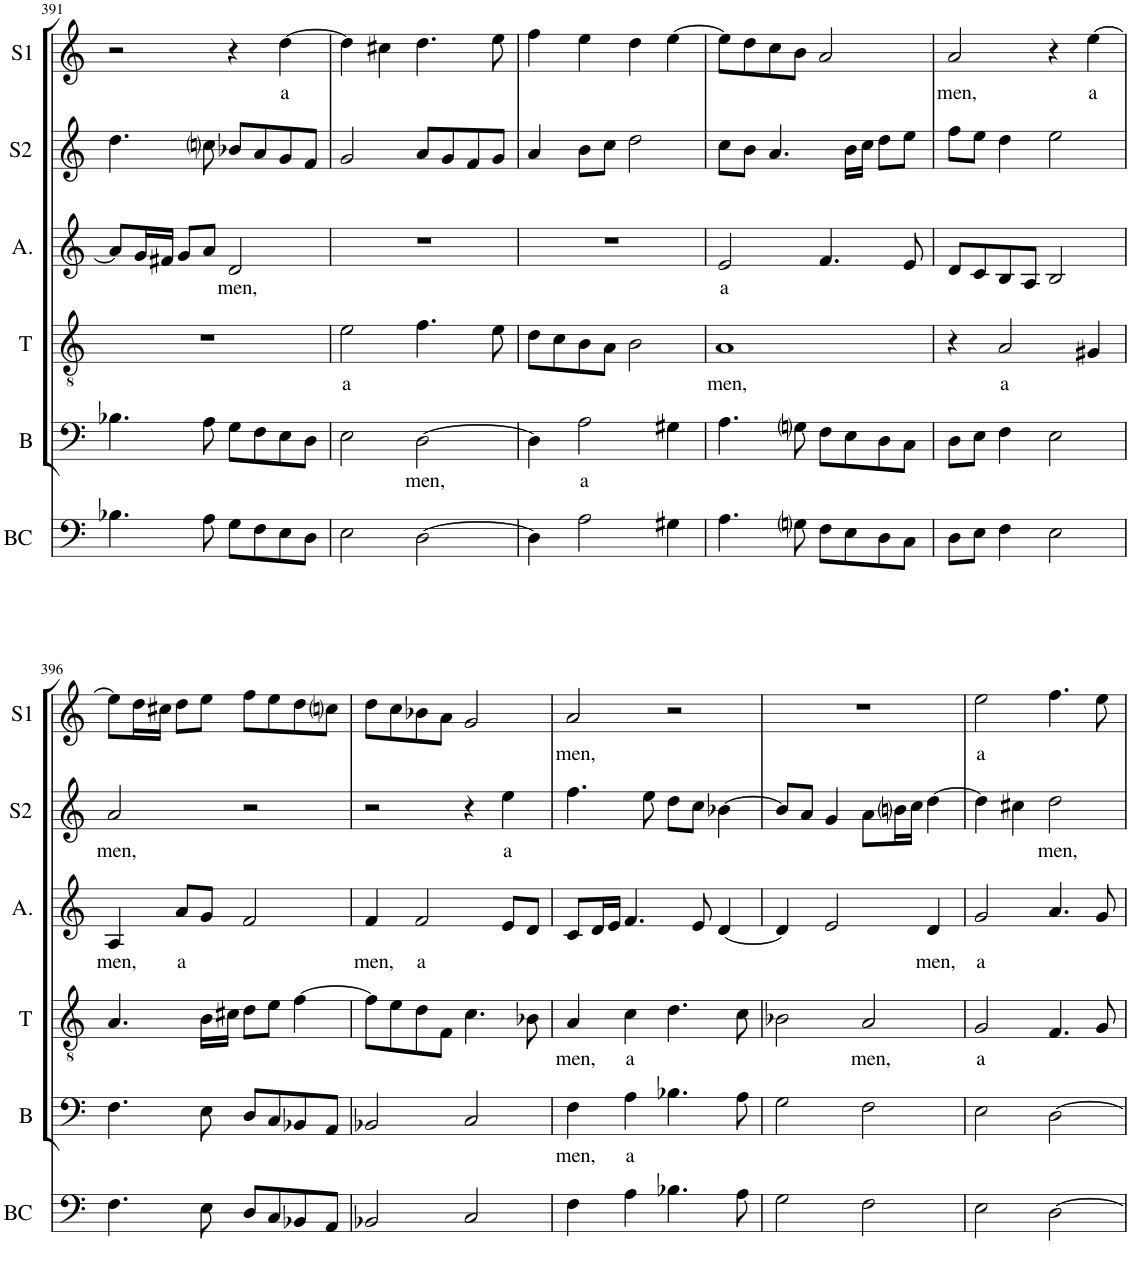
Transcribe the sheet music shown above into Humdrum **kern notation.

**kern	**kern	**text	**kern	**text	**kern	**text	**kern	**text	**kern	**text
*part6	*part5	*part5	*part4	*part4	*part3	*part3	*part2	*part2	*part1	*part1
*staff6	*staff5	*staff5	*staff4	*staff4	*staff3	*staff3	*staff2	*staff2	*staff1	*staff1
*I"BC	*I"B	*	*I"T	*	*I"Alto	*	*I"S2	*	*I"S1	*
*I'BC	*I'B	*	*I'T	*	*I'A.	*	*I'S2	*	*I'S1	*
!!LO:PB:g=z
*clefF4	*clefF4	*	*clefGv2	*	*clefG2	*	*clefG2	*	*clefG2	*
*k[]	*k[]	*	*k[]	*	*k[]	*	*k[]	*	*k[]	*
*M4/4	*M4/4	*	*M4/4	*	*M4/4	*	*M4/4	*	*M4/4	*
=391	=391	=391	=391	=391	=391	=391	=391	=391	=391	=391
4.B-X\	4.B-X\	.	1r	.	8a/L]	.	4.dd\	.	2r	.
.	.	.	.	.	16g/L	.	.	.	.	.
.	.	.	.	.	16f#X/JJ	.	.	.	.	.
.	.	.	.	.	8g/L	.	.	.	.	.
8A\	8A\	.	.	.	8a/J	.	8ccni\	.	.	.
!	!	!	!	!	!	!LO:LY:b	!	!	!	!
8G\L	8G\L	.	.	.	2d/	men,	8b-X/L	.	4r	.
8F\	8F\	.	.	.	.	.	8a/	.	.	.
!	!	!	!	!	!	!	!	!	!	!LO:LY:b
8E\	8E\	.	.	.	.	.	8g/	.	[4dd\	a
8D\J	8D\J	.	.	.	.	.	8f/J	.	.	.
=392	=392	=392	=392	=392	=392	=392	=392	=392	=392	=392
!	!	!	!	!LO:LY:b	!	!	!	!	!	!
2E\	2E\	.	2e\	a	1r	.	2g/	.	4dd\]	.
.	.	.	.	.	.	.	.	.	4cc#X\	.
!	!	!LO:LY:b	!	!	!	!	!	!	!	!
[2D\	[2D\	men,	4.f\	.	.	.	8a/L	.	4.dd\	.
.	.	.	.	.	.	.	8g/	.	.	.
.	.	.	.	.	.	.	8f/	.	.	.
.	.	.	8e\	.	.	.	8g/J	.	8ee\	.
=393	=393	=393	=393	=393	=393	=393	=393	=393	=393	=393
4D\]	4D\]	.	8d\L	.	1r	.	4a/	.	4ff\	.
.	.	.	8c\	.	.	.	.	.	.	.
!	!	!LO:LY:b	!	!	!	!	!	!	!	!
2A\	2A\	a	8B\	.	.	.	8b\L	.	4ee\	.
.	.	.	8A\J	.	.	.	8cc\J	.	.	.
.	.	.	2B\	.	.	.	2dd\	.	4dd\	.
4G#X\	4G#X\	.	.	.	.	.	.	.	[4ee\	.
=394	=394	=394	=394	=394	=394	=394	=394	=394	=394	=394
!	!	!	!	!LO:LY:b	!	!LO:LY:b	!	!	!	!
4.A\	4.A\	.	1A	men,	2e/	a	8cc\L	.	8ee\L]	.
.	.	.	.	.	.	.	8b\J	.	8dd\	.
.	.	.	.	.	.	.	4.a/	.	8cc\	.
8Gni\	8Gni\	.	.	.	.	.	.	.	8b\J	.
8F\L	8F\L	.	.	.	4.f/	.	.	.	2a/	.
8E\	8E\	.	.	.	.	.	16b\LL	.	.	.
.	.	.	.	.	.	.	16cc\JJ	.	.	.
8D\	8D\	.	.	.	.	.	8dd\L	.	.	.
8C\J	8C\J	.	.	.	8e/	.	8ee\J	.	.	.
=395	=395	=395	=395	=395	=395	=395	=395	=395	=395	=395
!	!	!	!	!	!	!	!	!	!	!LO:LY:b
8D\L	8D\L	.	4r	.	8d/L	.	8ff\L	.	2a/	men,
8E\J	8E\J	.	.	.	8c/	.	8ee\J	.	.	.
!	!	!	!	!LO:LY:b	!	!	!	!	!	!
4F\	4F\	.	2A/	a	8B/	.	4dd\	.	.	.
.	.	.	.	.	8A/J	.	.	.	.	.
2E\	2E\	.	.	.	2B/	.	2ee\	.	4r	.
!	!	!	!	!	!	!	!	!	!	!LO:LY:b
.	.	.	4G#X/	.	.	.	.	.	[4ee\	a
!!LO:LB:g=z
=396	=396	=396	=396	=396	=396	=396	=396	=396	=396	=396
!	!	!	!	!	!	!LO:LY:b	!	!LO:LY:b	!	!
4.F\	4.F\	.	4.A/	.	4A/	men,	2a/	men,	8ee\L]	.
.	.	.	.	.	.	.	.	.	16dd\L	.
.	.	.	.	.	.	.	.	.	16cc#X\JJ	.
!	!	!	!	!	!	!LO:LY:b	!	!	!	!
.	.	.	.	.	8a/L	a	.	.	8dd\L	.
8E\	8E\	.	16B\LL	.	8g/J	.	.	.	8ee\J	.
.	.	.	16c#X\JJ	.	.	.	.	.	.	.
8D/L	8D/L	.	8d\L	.	2f/	.	2r	.	8ff\L	.
8C/	8C/	.	8e\J	.	.	.	.	.	8ee\	.
8BB-X/	8BB-X/	.	[4f\	.	.	.	.	.	8dd\	.
8AA/J	8AA/J	.	.	.	.	.	.	.	8ccni\J	.
=397	=397	=397	=397	=397	=397	=397	=397	=397	=397	=397
!	!	!	!	!	!	!LO:LY:b	!	!	!	!
2BB-X/	2BB-X/	.	8f\L]	.	4f/	men,	2r	.	8dd\L	.
.	.	.	8e\	.	.	.	.	.	8cc\	.
!	!	!	!	!	!	!LO:LY:b	!	!	!	!
.	.	.	8d\	.	2f/	a	.	.	8b-X\	.
.	.	.	8F\J	.	.	.	.	.	8a\J	.
2C/	2C/	.	4.c\	.	.	.	4r	.	2g/	.
!	!	!	!	!	!	!	!	!LO:LY:b	!	!
.	.	.	.	.	8e/L	.	4ee\	a	.	.
.	.	.	8B-X\	.	8d/J	.	.	.	.	.
=398	=398	=398	=398	=398	=398	=398	=398	=398	=398	=398
!	!	!LO:LY:b	!	!LO:LY:b	!	!	!	!	!	!LO:LY:b
4F\	4F\	men,	4A/	men,	8c/L	.	4.ff\	.	2a/	men,
.	.	.	.	.	16d/L	.	.	.	.	.
.	.	.	.	.	16e/JJ	.	.	.	.	.
!	!	!LO:LY:b	!	!LO:LY:b	!	!	!	!	!	!
4A\	4A\	a	4c\	a	4.f/	.	.	.	.	.
.	.	.	.	.	.	.	8ee\	.	.	.
4.B-X\	4.B-X\	.	4.d\	.	.	.	8dd\L	.	2r	.
.	.	.	.	.	8e/	.	8cc\J	.	.	.
.	.	.	.	.	[4d/	.	[4b-X\	.	.	.
8A\	8A\	.	8c\	.	.	.	.	.	.	.
=399	=399	=399	=399	=399	=399	=399	=399	=399	=399	=399
2G\	2G\	.	2B-X\	.	4d/]	.	8b-/L]	.	1r	.
.	.	.	.	.	.	.	8a/J	.	.	.
.	.	.	.	.	2e/	.	4g/	.	.	.
!	!	!	!	!LO:LY:b	!	!	!	!	!	!
2F\	2F\	.	2A/	men,	.	.	8a\L	.	.	.
.	.	.	.	.	.	.	16bni\L	.	.	.
.	.	.	.	.	.	.	16cc\JJ	.	.	.
!	!	!	!	!	!	!LO:LY:b	!	!	!	!
.	.	.	.	.	4d/	men,	[4dd\	.	.	.
=400	=400	=400	=400	=400	=400	=400	=400	=400	=400	=400
!	!	!	!	!LO:LY:b	!	!LO:LY:b	!	!	!	!LO:LY:b
2E\	2E\	.	2G/	a	2g/	a	4dd\]	.	2ee\	a
.	.	.	.	.	.	.	4cc#X\	.	.	.
!	!	!	!	!	!	!	!	!LO:LY:b	!	!
[2D\	[2D\	.	4.F/	.	4.a/	.	2dd\	men,	4.ff\	.
.	.	.	8G/	.	8g/	.	.	.	8ee\	.
=	=	=	=	=	=	=	=	=	=	=
*-	*-	*-	*-	*-	*-	*-	*-	*-	*-	*-
